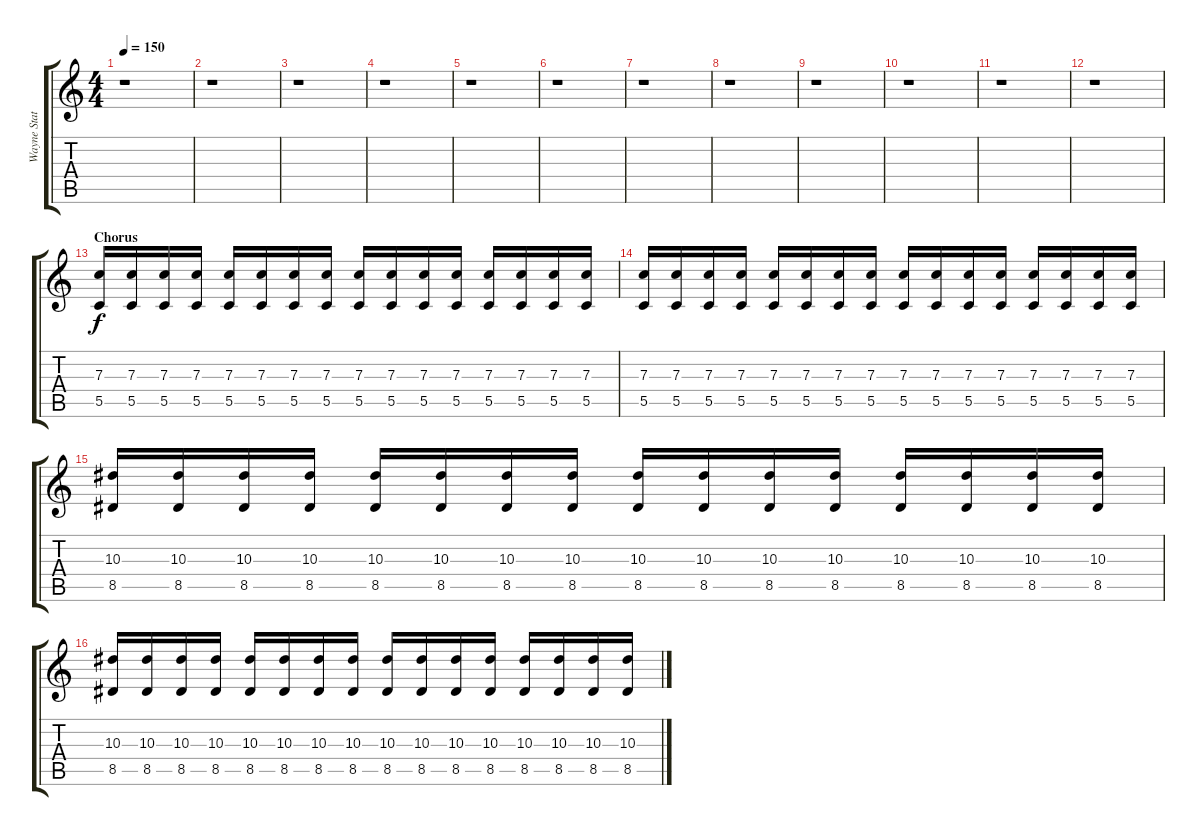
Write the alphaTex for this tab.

\track ("Wayne Static" "Wayne Stat") {instrument distortionguitar}
\staff {score tabs}
\tuning (D4 A3 F3 C3 G2 C2) {hide}
\ts (4 4)
\tempo 150
\clef g2
\ks c
r.1{dy f} |
r.1 |
r.1 |
r.1 |
r.1 |
r.1 |
r.1 |
r.1 |
r.1 |
r.1 |
r.1 |
r.1 |
\section ("" "Chorus")
(7.3 5.5).16 (7.3 5.5).16 (7.3 5.5).16 (7.3 5.5).16 (7.3 5.5).16 (7.3 5.5).16 (7.3 5.5).16 (7.3 5.5).16 (7.3 5.5).16 (7.3 5.5).16 (7.3 5.5).16 (7.3 5.5).16 (7.3 5.5).16 (7.3 5.5).16 (7.3 5.5).16 (7.3 5.5).16 |
(7.3 5.5).16 (7.3 5.5).16 (7.3 5.5).16 (7.3 5.5).16 (7.3 5.5).16 (7.3 5.5).16 (7.3 5.5).16 (7.3 5.5).16 (7.3 5.5).16 (7.3 5.5).16 (7.3 5.5).16 (7.3 5.5).16 (7.3 5.5).16 (7.3 5.5).16 (7.3 5.5).16 (7.3 5.5).16 |
(10.3 8.5).16 (10.3 8.5).16 (10.3 8.5).16 (10.3 8.5).16 (10.3 8.5).16 (10.3 8.5).16 (10.3 8.5).16 (10.3 8.5).16 (10.3 8.5).16 (10.3 8.5).16 (10.3 8.5).16 (10.3 8.5).16 (10.3 8.5).16 (10.3 8.5).16 (10.3 8.5).16 (10.3 8.5).16 |
(10.3 8.5).16 (10.3 8.5).16 (10.3 8.5).16 (10.3 8.5).16 (10.3 8.5).16 (10.3 8.5).16 (10.3 8.5).16 (10.3 8.5).16 (10.3 8.5).16 (10.3 8.5).16 (10.3 8.5).16 (10.3 8.5).16 (10.3 8.5).16 (10.3 8.5).16 (10.3 8.5).16 (10.3 8.5).16
